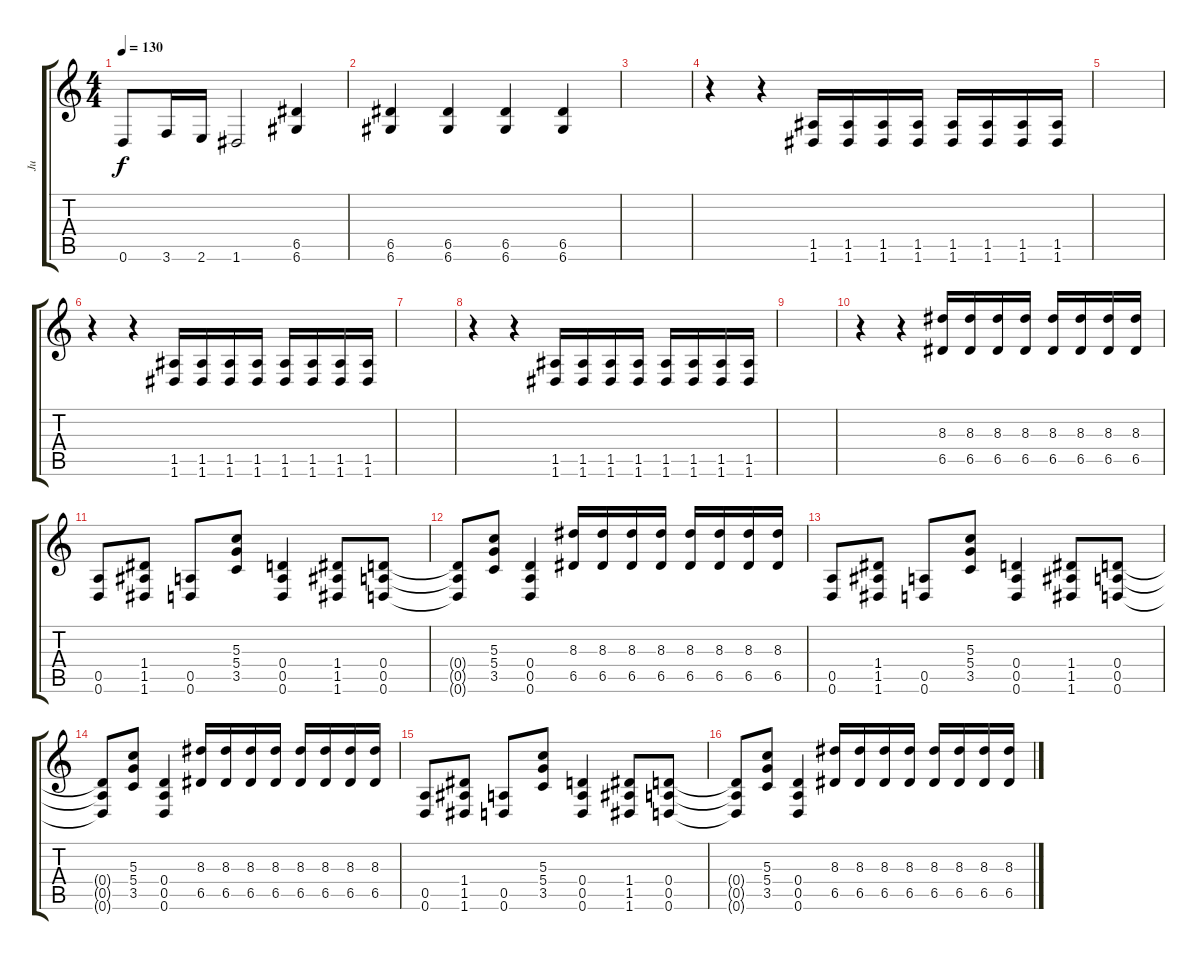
\track ("Ju" "Ju") {instrument distortionguitar}
\staff {score tabs}
\tuning (E4 B3 G3 D3 A2 D2) {hide}
\ts (4 4)
\tempo 130
\clef g2
\ks c
0.6{t}.8{dy f} 3.6.16 2.6.16 1.6.2 (6.5 6.6).4 |
(6.5 6.6).4 (6.5 6.6).4 (6.5 6.6).4 (6.5 6.6).4 |
|
r.4 r.4 (1.5 1.6).16 (1.5 1.6).16 (1.5 1.6).16 (1.5 1.6).16 (1.5 1.6).16 (1.5 1.6).16 (1.5 1.6).16 (1.5 1.6).16 |
|
r.4 r.4 (1.5 1.6).16 (1.5 1.6).16 (1.5 1.6).16 (1.5 1.6).16 (1.5 1.6).16 (1.5 1.6).16 (1.5 1.6).16 (1.5 1.6).16 |
|
r.4 r.4 (1.5 1.6).16 (1.5 1.6).16 (1.5 1.6).16 (1.5 1.6).16 (1.5 1.6).16 (1.5 1.6).16 (1.5 1.6).16 (1.5 1.6).16 |
|
r.4 r.4 (8.3 6.5).16 (8.3 6.5).16 (8.3 6.5).16 (8.3 6.5).16 (8.3 6.5).16 (8.3 6.5).16 (8.3 6.5).16 (8.3 6.5).16 |
(0.5 0.6).8 (1.4 1.5 1.6).8 (0.5 0.6).8 (5.3 5.4 3.5).8 (0.4 0.5 0.6).4 (1.4 1.5 1.6).8 (0.4 0.5 0.6).8 |
(0.4{t} 0.5{t} 0.6{t}).8 (5.3 5.4 3.5).8 (0.4 0.5 0.6).4 (8.3 6.5).16 (8.3 6.5).16 (8.3 6.5).16 (8.3 6.5).16 (8.3 6.5).16 (8.3 6.5).16 (8.3 6.5).16 (8.3 6.5).16 |
(0.5 0.6).8 (1.4 1.5 1.6).8 (0.5 0.6).8 (5.3 5.4 3.5).8 (0.4 0.5 0.6).4 (1.4 1.5 1.6).8 (0.4 0.5 0.6).8 |
(0.4{t} 0.5{t} 0.6{t}).8 (5.3 5.4 3.5).8 (0.4 0.5 0.6).4 (8.3 6.5).16 (8.3 6.5).16 (8.3 6.5).16 (8.3 6.5).16 (8.3 6.5).16 (8.3 6.5).16 (8.3 6.5).16 (8.3 6.5).16 |
(0.5 0.6).8 (1.4 1.5 1.6).8 (0.5 0.6).8 (5.3 5.4 3.5).8 (0.4 0.5 0.6).4 (1.4 1.5 1.6).8 (0.4 0.5 0.6).8 |
(0.4{t} 0.5{t} 0.6{t}).8 (5.3 5.4 3.5).8 (0.4 0.5 0.6).4 (8.3 6.5).16 (8.3 6.5).16 (8.3 6.5).16 (8.3 6.5).16 (8.3 6.5).16 (8.3 6.5).16 (8.3 6.5).16 (8.3 6.5).16
